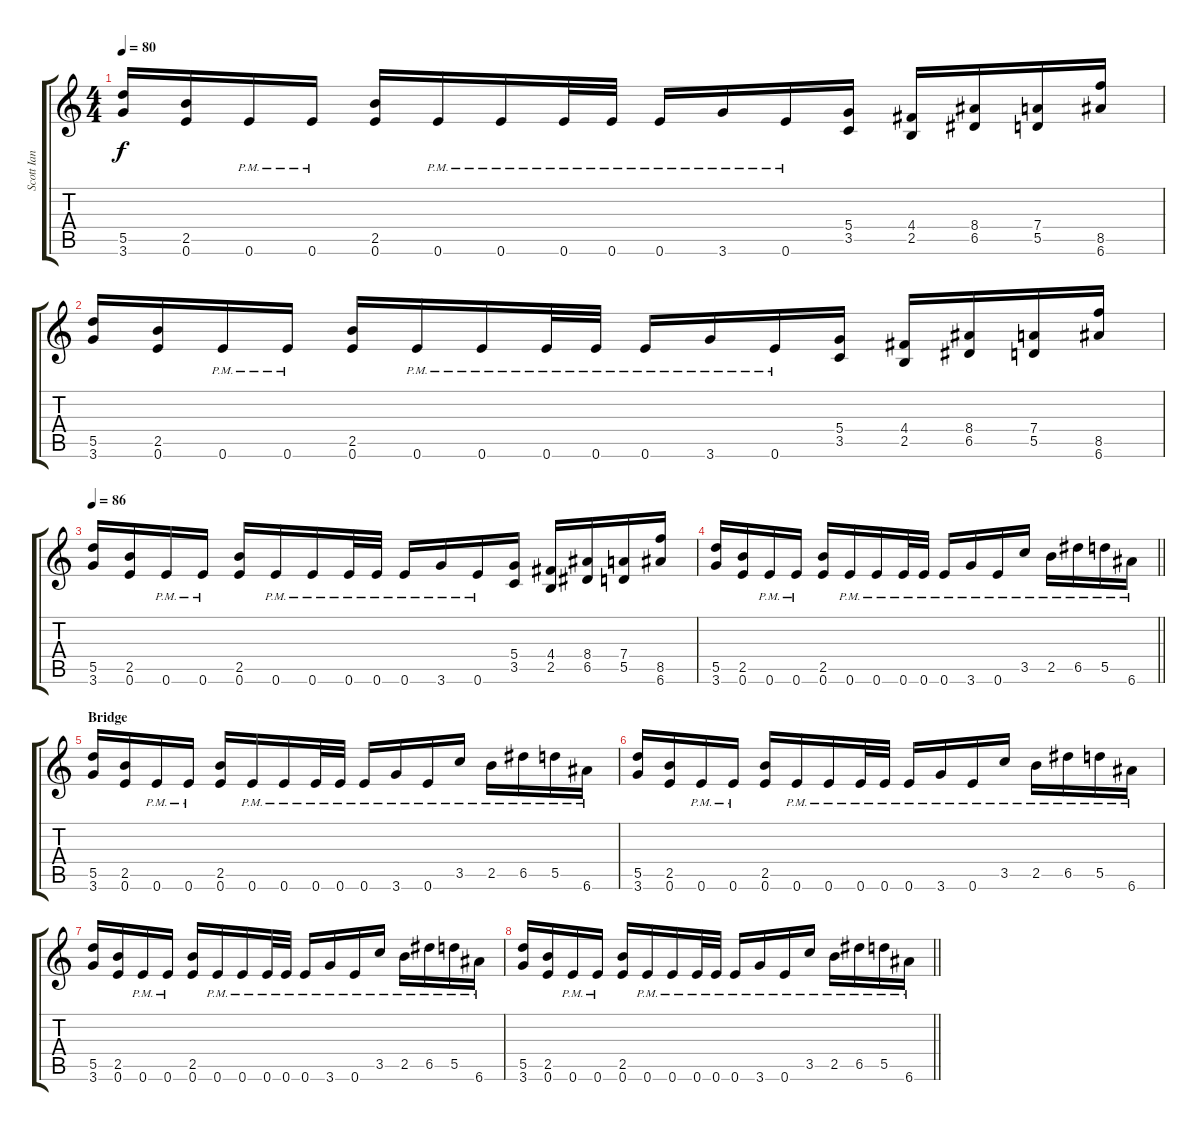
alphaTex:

\track ("Scott Ian (Guitar Rhythm)" "Scott Ian ") {instrument overdrivenguitar}
\staff {score tabs}
\tuning (E4 B3 G3 D3 A2 E2) {hide}
\ts (4 4)
\tempo 80
\clef g2
\ks c
(5.5 3.6).16{ot 8vb dy f} (2.5 0.6).16{ot 8vb} 0.6{pm}.16{ot 8vb} 0.6{pm}.16{ot 8vb} (2.5 0.6).16{ot 8vb} 0.6{pm}.16{ot 8vb} 0.6{pm}.16{ot 8vb} 0.6{pm}.32{ot 8vb} 0.6{pm}.32{ot 8vb} 0.6{pm}.16{ot 8vb} 3.6{pm}.16{ot 8vb} 0.6{pm}.16{ot 8vb} (5.4 3.5).16 (4.4 2.5).16 (8.4 6.5).16 (7.4 5.5).16 (8.5 6.6).16{ot 8vb} |
(5.5 3.6).16{ot 8vb} (2.5 0.6).16{ot 8vb} 0.6{pm}.16{ot 8vb} 0.6{pm}.16{ot 8vb} (2.5 0.6).16{ot 8vb} 0.6{pm}.16{ot 8vb} 0.6{pm}.16{ot 8vb} 0.6{pm}.32{ot 8vb} 0.6{pm}.32{ot 8vb} 0.6{pm}.16{ot 8vb} 3.6{pm}.16{ot 8vb} 0.6{pm}.16{ot 8vb} (5.4 3.5).16 (4.4 2.5).16 (8.4 6.5).16 (7.4 5.5).16 (8.5 6.6).16{ot 8vb} |
\tempo 86
(5.5 3.6).16{ot 8vb} (2.5 0.6).16{ot 8vb} 0.6{pm}.16{ot 8vb} 0.6{pm}.16{ot 8vb} (2.5 0.6).16{ot 8vb} 0.6{pm}.16{ot 8vb} 0.6{pm}.16{ot 8vb} 0.6{pm}.32{ot 8vb} 0.6{pm}.32{ot 8vb} 0.6{pm}.16{ot 8vb} 3.6{pm}.16{ot 8vb} 0.6{pm}.16{ot 8vb} (5.4 3.5).16 (4.4 2.5).16 (8.4 6.5).16 (7.4 5.5).16 (8.5 6.6).16{ot 8vb} |
\barLineRight lightlight
(5.5 3.6).16{ot 8vb} (2.5 0.6).16{ot 8vb} 0.6{pm}.16{ot 8vb} 0.6{pm}.16{ot 8vb} (2.5 0.6).16{ot 8vb} 0.6{pm}.16{ot 8vb} 0.6{pm}.16{ot 8vb} 0.6{pm}.32{ot 8vb} 0.6{pm}.32{ot 8vb} 0.6{pm}.16{ot 8vb} 3.6{pm}.16{ot 8vb} 0.6{pm}.16{ot 8vb} 3.5{pm}.16{ot 8vb} 2.5{pm}.16{ot 8vb} 6.5{pm}.16{ot 8vb} 5.5{pm}.16{ot 8vb} 6.6{pm}.16{ot 8vb} |
\section ("" "Bridge")
(5.5 3.6).16{ot 8vb} (2.5 0.6).16{ot 8vb} 0.6{pm}.16{ot 8vb} 0.6{pm}.16{ot 8vb} (2.5 0.6).16{ot 8vb} 0.6{pm}.16{ot 8vb} 0.6{pm}.16{ot 8vb} 0.6{pm}.32{ot 8vb} 0.6{pm}.32{ot 8vb} 0.6{pm}.16{ot 8vb} 3.6{pm}.16{ot 8vb} 0.6{pm}.16{ot 8vb} 3.5{pm}.16{ot 8vb} 2.5{pm}.16{ot 8vb} 6.5{pm}.16{ot 8vb} 5.5{pm}.16{ot 8vb} 6.6{pm}.16{ot 8vb} |
(5.5 3.6).16{ot 8vb} (2.5 0.6).16{ot 8vb} 0.6{pm}.16{ot 8vb} 0.6{pm}.16{ot 8vb} (2.5 0.6).16{ot 8vb} 0.6{pm}.16{ot 8vb} 0.6{pm}.16{ot 8vb} 0.6{pm}.32{ot 8vb} 0.6{pm}.32{ot 8vb} 0.6{pm}.16{ot 8vb} 3.6{pm}.16{ot 8vb} 0.6{pm}.16{ot 8vb} 3.5{pm}.16{ot 8vb} 2.5{pm}.16{ot 8vb} 6.5{pm}.16{ot 8vb} 5.5{pm}.16{ot 8vb} 6.6{pm}.16{ot 8vb} |
(5.5 3.6).16{ot 8vb} (2.5 0.6).16{ot 8vb} 0.6{pm}.16{ot 8vb} 0.6{pm}.16{ot 8vb} (2.5 0.6).16{ot 8vb} 0.6{pm}.16{ot 8vb} 0.6{pm}.16{ot 8vb} 0.6{pm}.32{ot 8vb} 0.6{pm}.32{ot 8vb} 0.6{pm}.16{ot 8vb} 3.6{pm}.16{ot 8vb} 0.6{pm}.16{ot 8vb} 3.5{pm}.16{ot 8vb} 2.5{pm}.16{ot 8vb} 6.5{pm}.16{ot 8vb} 5.5{pm}.16{ot 8vb} 6.6{pm}.16{ot 8vb} |
\barLineRight lightlight
(5.5 3.6).16{ot 8vb} (2.5 0.6).16{ot 8vb} 0.6{pm}.16{ot 8vb} 0.6{pm}.16{ot 8vb} (2.5 0.6).16{ot 8vb} 0.6{pm}.16{ot 8vb} 0.6{pm}.16{ot 8vb} 0.6{pm}.32{ot 8vb} 0.6{pm}.32{ot 8vb} 0.6{pm}.16{ot 8vb} 3.6{pm}.16{ot 8vb} 0.6{pm}.16{ot 8vb} 3.5{pm}.16{ot 8vb} 2.5{pm}.16{ot 8vb} 6.5{pm}.16{ot 8vb} 5.5{pm}.16{ot 8vb} 6.6{pm}.16{ot 8vb}
